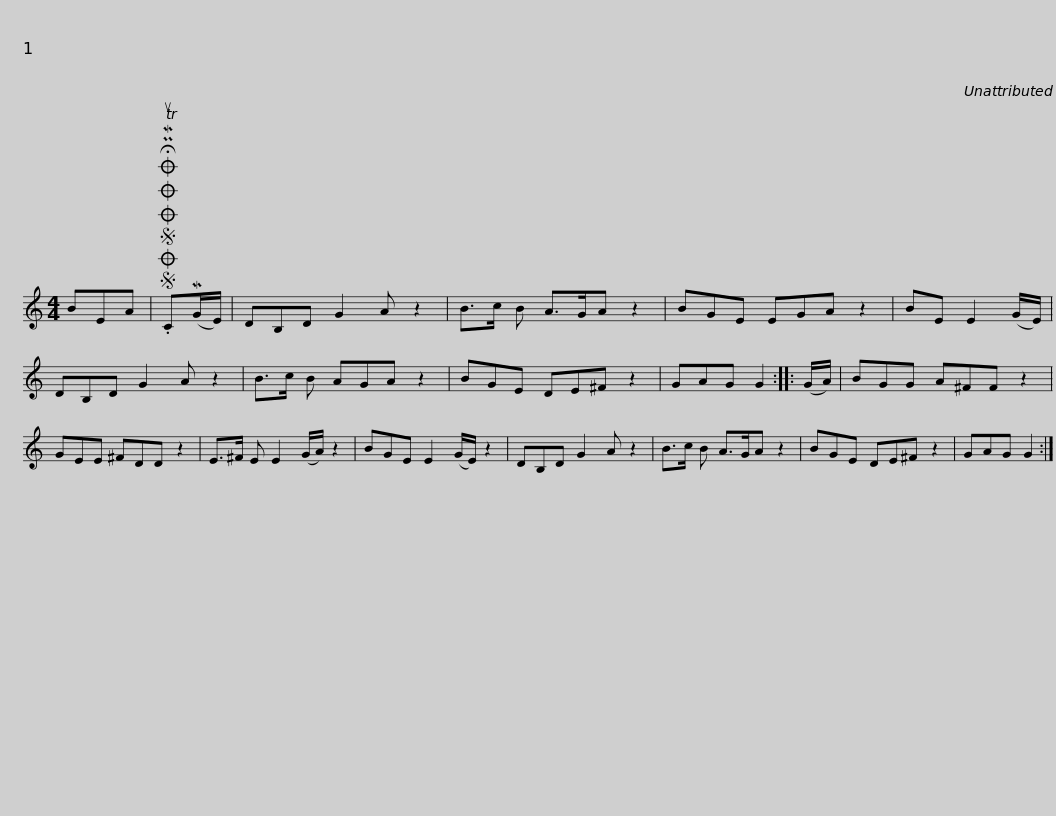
X:1
L:1/8
M:4/4
I:linebreak $
K:C
V:1 treble
V:1
 BEA |SOSOOO .!fermata!PMTuC(MG/E/) | DB,D G2 A z2 | B>c B A>GA z2 | BGE EGA z2 | %5
 BE E2 (G/E/) | DB,D G2 A z2 |$ B>c B AGA z2 | BGE DE^F z2 | GAG G2 :: %10
 (G/A/) | BGG A^FF z2 | GEE ^FDD z2 | E>^F E E2 (G/A/) z2 |$ BGE E2 (G/E/) z2 | %15
 DB,D G2 A z2 | B>c B A>GA z2 | BGE DE^F z2 | GAG G2 :| %19
